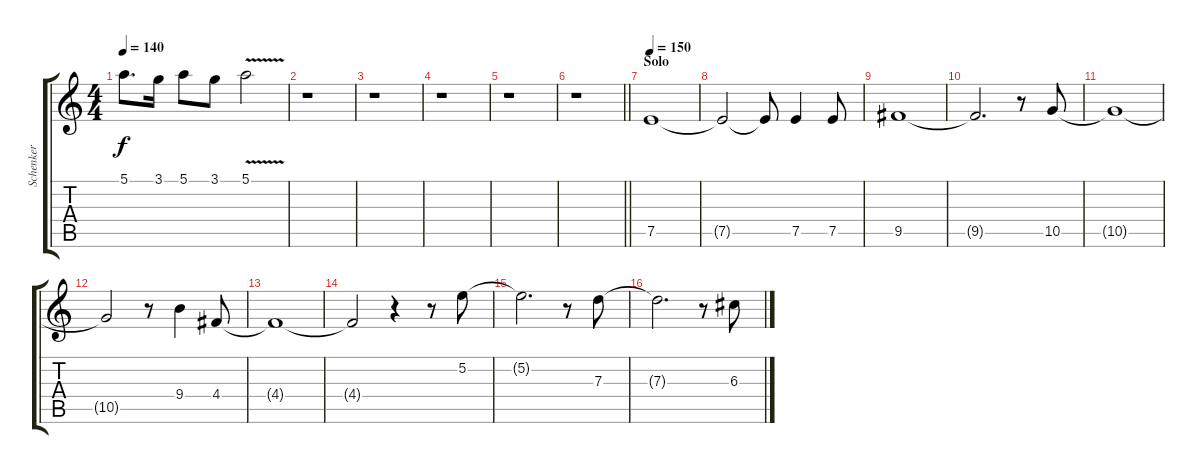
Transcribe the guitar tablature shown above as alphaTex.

\track ("Schenker" "Schenker") {instrument overdrivenguitar}
\staff {score tabs}
\tuning (E4 B3 G3 D3 A2 E2) {hide}
\ts (4 4)
\tempo 140
\clef g2
\ks c
5.1.8{d dy f} 3.1.16 5.1.8 3.1.8 5.1{v}.2 |
r.1 |
r.1 |
r.1 |
r.1 |
\barLineRight lightlight
r.1 |
\section ("" "Solo")
\tempo 150
7.5.1 |
7.5{t}.2 7.5{t}.8 7.5.4 7.5.8 |
9.5.1 |
9.5{t}.2{d} r.8 10.5.8 |
10.5{t}.1 |
10.5{t}.2 r.8 9.4.4 4.4.8 |
4.4{t}.1 |
4.4{t}.2 r.4 r.8 5.2.8 |
5.2{t}.2{d} r.8 7.3.8 |
7.3{t}.2{d} r.8 6.3.8
